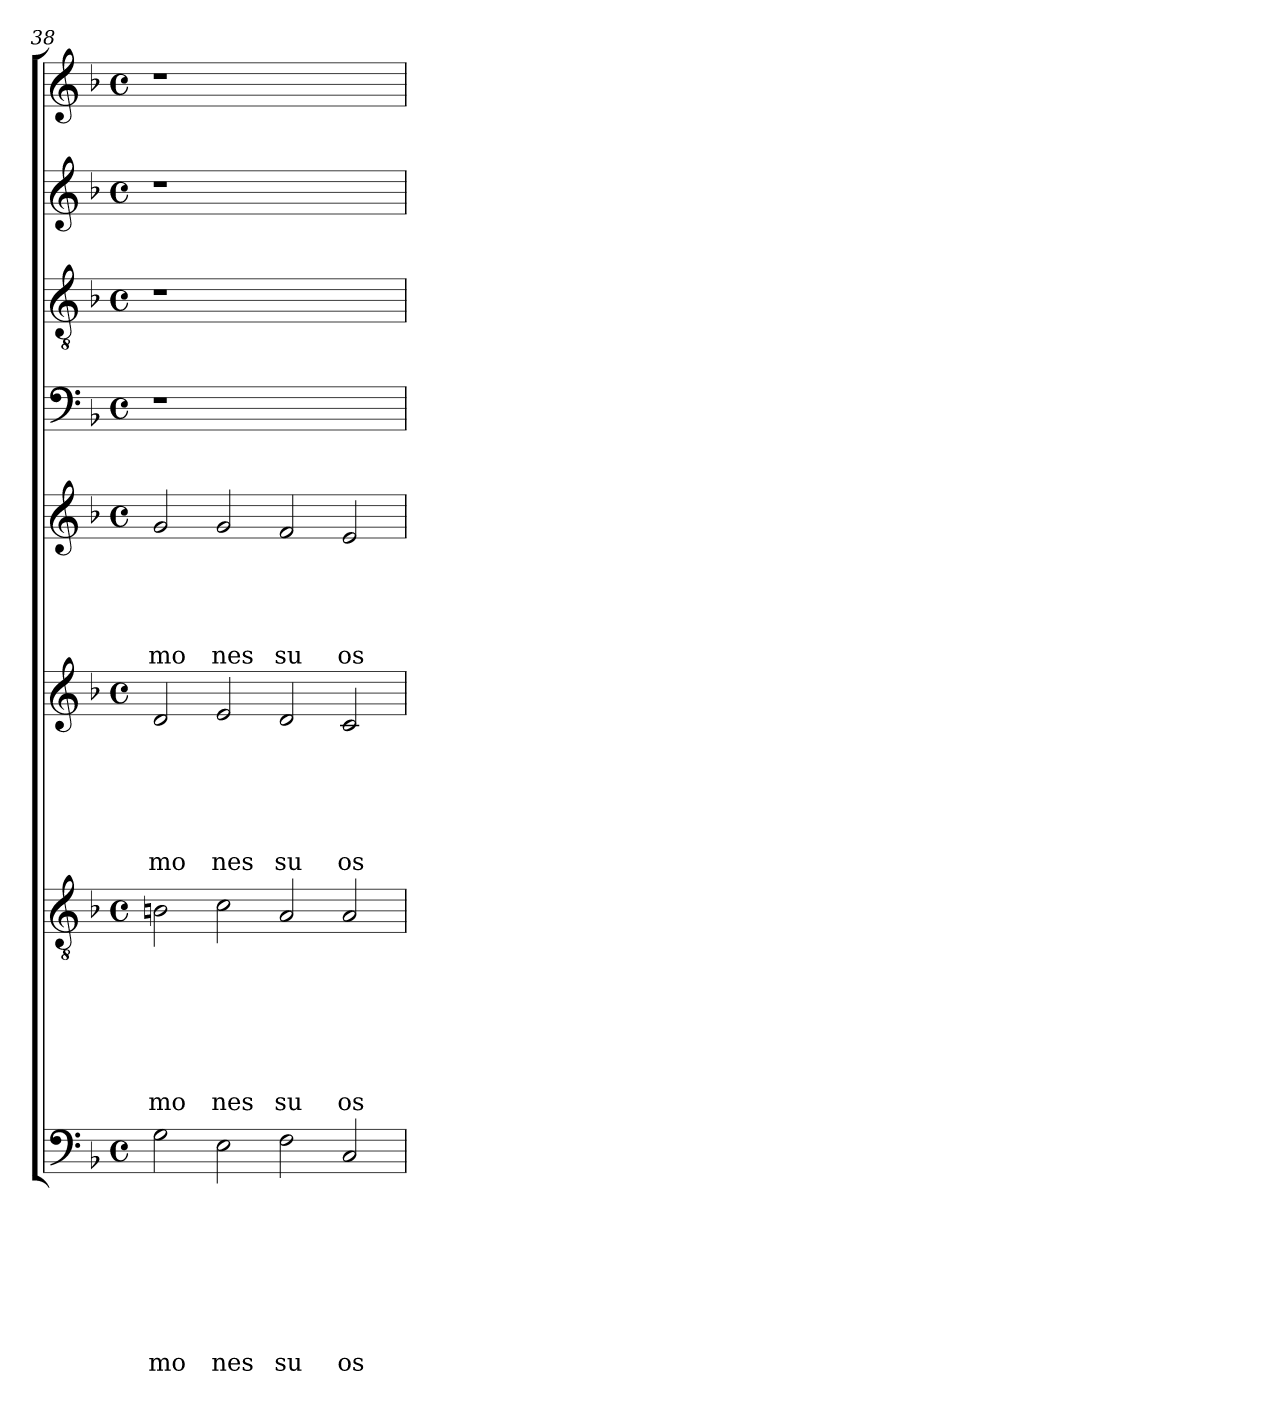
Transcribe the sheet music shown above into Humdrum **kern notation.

**kern	**text	**text	**text	**text	**text	**text	**text	**text	**kern	**text	**text	**text	**text	**text	**text	**text	**kern	**text	**text	**text	**text	**text	**text	**kern	**text	**text	**text	**text	**text	**kern	**kern	**kern	**kern
*part8	*part8	*part8	*part8	*part8	*part8	*part8	*part8	*part8	*part7	*part7	*part7	*part7	*part7	*part7	*part7	*part7	*part6	*part6	*part6	*part6	*part6	*part6	*part6	*part5	*part5	*part5	*part5	*part5	*part5	*part4	*part3	*part2	*part1
*staff8	*staff8	*staff8	*staff8	*staff8	*staff8	*staff8	*staff8	*staff8	*staff7	*staff7	*staff7	*staff7	*staff7	*staff7	*staff7	*staff7	*staff6	*staff6	*staff6	*staff6	*staff6	*staff6	*staff6	*staff5	*staff5	*staff5	*staff5	*staff5	*staff5	*staff4	*staff3	*staff2	*staff1
*clefF4	*	*	*	*	*	*	*	*	*clefGv2	*	*	*	*	*	*	*	*clefG2	*	*	*	*	*	*	*clefG2	*	*	*	*	*	*clefF4	*clefGv2	*clefG2	*clefG2
*k[b-]	*	*	*	*	*	*	*	*	*k[b-]	*	*	*	*	*	*	*	*k[b-]	*	*	*	*	*	*	*k[b-]	*	*	*	*	*	*k[b-]	*k[b-]	*k[b-]	*k[b-]
*F:	*	*	*	*	*	*	*	*	*F:	*	*	*	*	*	*	*	*F:	*	*	*	*	*	*	*F:	*	*	*	*	*	*F:	*F:	*F:	*F:
*M4/4	*	*	*	*	*	*	*	*	*M4/4	*	*	*	*	*	*	*	*M4/4	*	*	*	*	*	*	*M4/4	*	*	*	*	*	*M4/4	*M4/4	*M4/4	*M4/4
*met(c)	*	*	*	*	*	*	*	*	*met(c)	*	*	*	*	*	*	*	*met(c)	*	*	*	*	*	*	*met(c)	*	*	*	*	*	*met(c)	*met(c)	*met(c)	*met(c)
=38	=38	=38	=38	=38	=38	=38	=38	=38	=38	=38	=38	=38	=38	=38	=38	=38	=38	=38	=38	=38	=38	=38	=38	=38	=38	=38	=38	=38	=38	=38	=38	=38	=38
!	!	!	!	!	!	!	!	!LO:LY:b	!	!	!	!	!	!	!	!LO:LY:b	!	!	!	!	!	!	!LO:LY:b	!	!	!	!	!	!LO:LY:b	!	!	!	!
2G\	.	.	.	.	.	.	.	mo	2Bn\	.	.	.	.	.	.	mo	2d/	.	.	.	.	.	mo	2g/	.	.	.	.	mo	1r	1r	1r	1r
!	!	!	!	!	!	!	!	!LO:LY:b	!	!	!	!	!	!	!	!LO:LY:b	!	!	!	!	!	!	!LO:LY:b	!	!	!	!	!	!LO:LY:b	!	!	!	!
2E\	.	.	.	.	.	.	.	nes	2c\	.	.	.	.	.	.	nes	2e/	.	.	.	.	.	nes	2g/	.	.	.	.	nes	.	.	.	.
!	!	!	!	!	!	!	!	!LO:LY:b	!	!	!	!	!	!	!	!LO:LY:b	!	!	!	!	!	!	!LO:LY:b	!	!	!	!	!	!LO:LY:b	!	!	!	!
2F\	.	.	.	.	.	.	.	su	2A/	.	.	.	.	.	.	su	2d/	.	.	.	.	.	su	2f/	.	.	.	.	su	1ryy	1ryy	1ryy	1ryy
!	!	!	!	!	!	!	!	!LO:LY:b	!	!	!	!	!	!	!	!LO:LY:b	!	!	!	!	!	!	!LO:LY:b	!	!	!	!	!	!LO:LY:b	!	!	!	!
2C/	.	.	.	.	.	.	.	os	2A/	.	.	.	.	.	.	os	2c/	.	.	.	.	.	os	2e/	.	.	.	.	os	.	.	.	.
=	=	=	=	=	=	=	=	=	=	=	=	=	=	=	=	=	=	=	=	=	=	=	=	=	=	=	=	=	=	=	=	=	=
*-	*-	*-	*-	*-	*-	*-	*-	*-	*-	*-	*-	*-	*-	*-	*-	*-	*-	*-	*-	*-	*-	*-	*-	*-	*-	*-	*-	*-	*-	*-	*-	*-	*-
